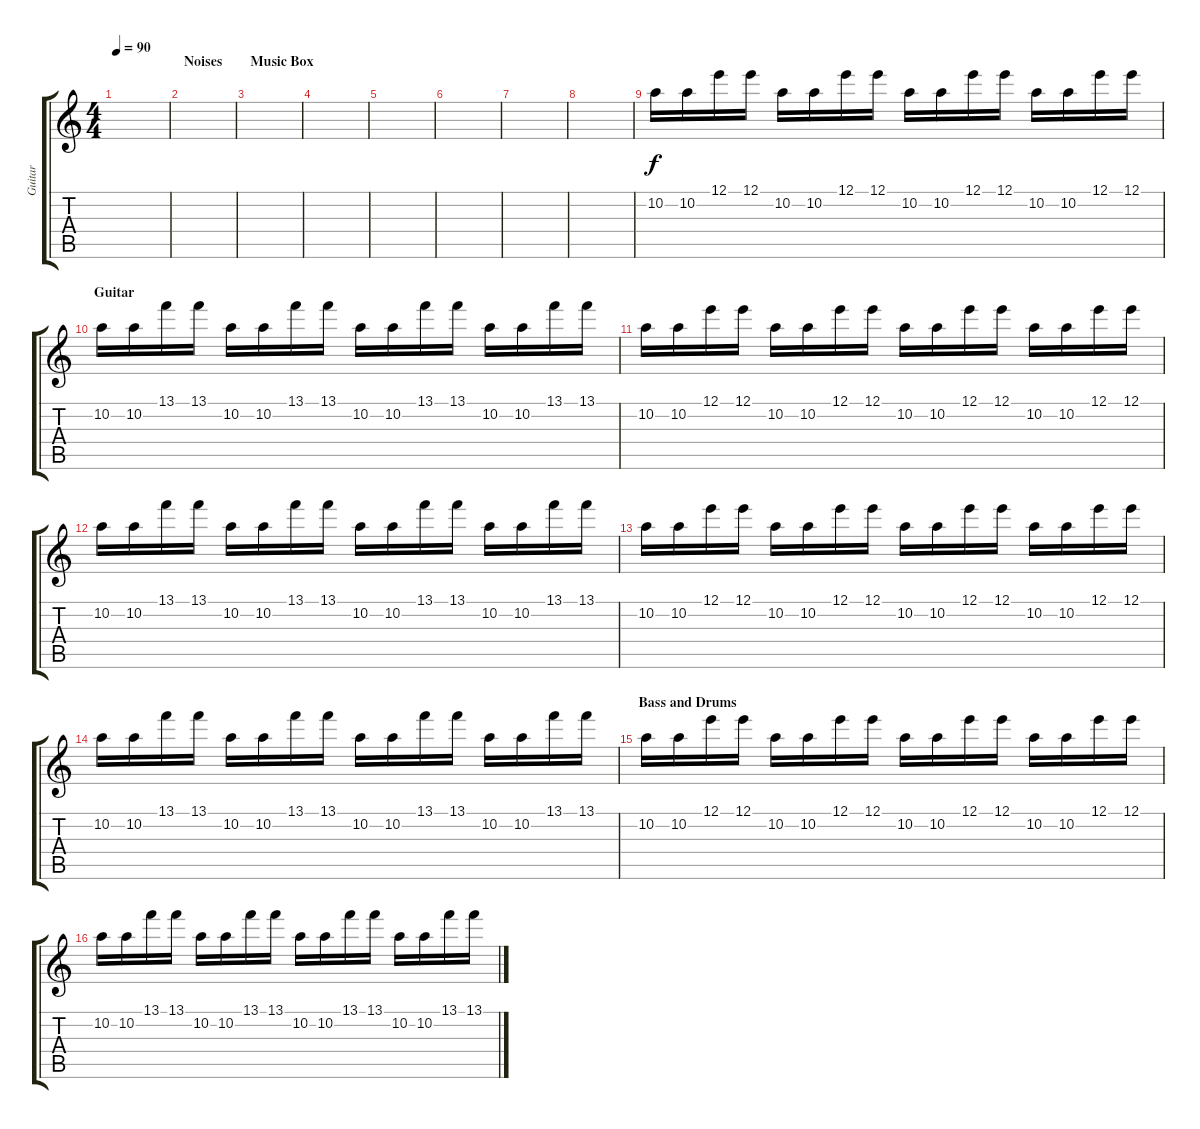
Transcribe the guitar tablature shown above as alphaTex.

\track ("Guitar" "Guitar") {instrument distortionguitar}
\staff {score tabs}
\tuning (E4 B3 G3 D3 A2 E2) {hide}
\ts (4 4)
\tempo 90
\clef g2
\ks c
|
\section ("" "Noises")
|
\section ("" "Music Box")
|
|
|
|
|
|
10.2.16 10.2.16 12.1.16 12.1.16 10.2.16 10.2.16 12.1.16 12.1.16 10.2.16 10.2.16 12.1.16 12.1.16 10.2.16 10.2.16 12.1.16 12.1.16 |
\section ("" "Guitar")
10.2.16 10.2.16 13.1.16 13.1.16 10.2.16 10.2.16 13.1.16 13.1.16 10.2.16 10.2.16 13.1.16 13.1.16 10.2.16 10.2.16 13.1.16 13.1.16 |
10.2.16 10.2.16 12.1.16 12.1.16 10.2.16 10.2.16 12.1.16 12.1.16 10.2.16 10.2.16 12.1.16 12.1.16 10.2.16 10.2.16 12.1.16 12.1.16 |
10.2.16 10.2.16 13.1.16 13.1.16 10.2.16 10.2.16 13.1.16 13.1.16 10.2.16 10.2.16 13.1.16 13.1.16 10.2.16 10.2.16 13.1.16 13.1.16 |
10.2.16 10.2.16 12.1.16 12.1.16 10.2.16 10.2.16 12.1.16 12.1.16 10.2.16 10.2.16 12.1.16 12.1.16 10.2.16 10.2.16 12.1.16 12.1.16 |
10.2.16 10.2.16 13.1.16 13.1.16 10.2.16 10.2.16 13.1.16 13.1.16 10.2.16 10.2.16 13.1.16 13.1.16 10.2.16 10.2.16 13.1.16 13.1.16 |
\section ("" "Bass and Drums")
10.2.16 10.2.16 12.1.16 12.1.16 10.2.16 10.2.16 12.1.16 12.1.16 10.2.16 10.2.16 12.1.16 12.1.16 10.2.16 10.2.16 12.1.16 12.1.16 |
10.2.16 10.2.16 13.1.16 13.1.16 10.2.16 10.2.16 13.1.16 13.1.16 10.2.16 10.2.16 13.1.16 13.1.16 10.2.16 10.2.16 13.1.16 13.1.16
